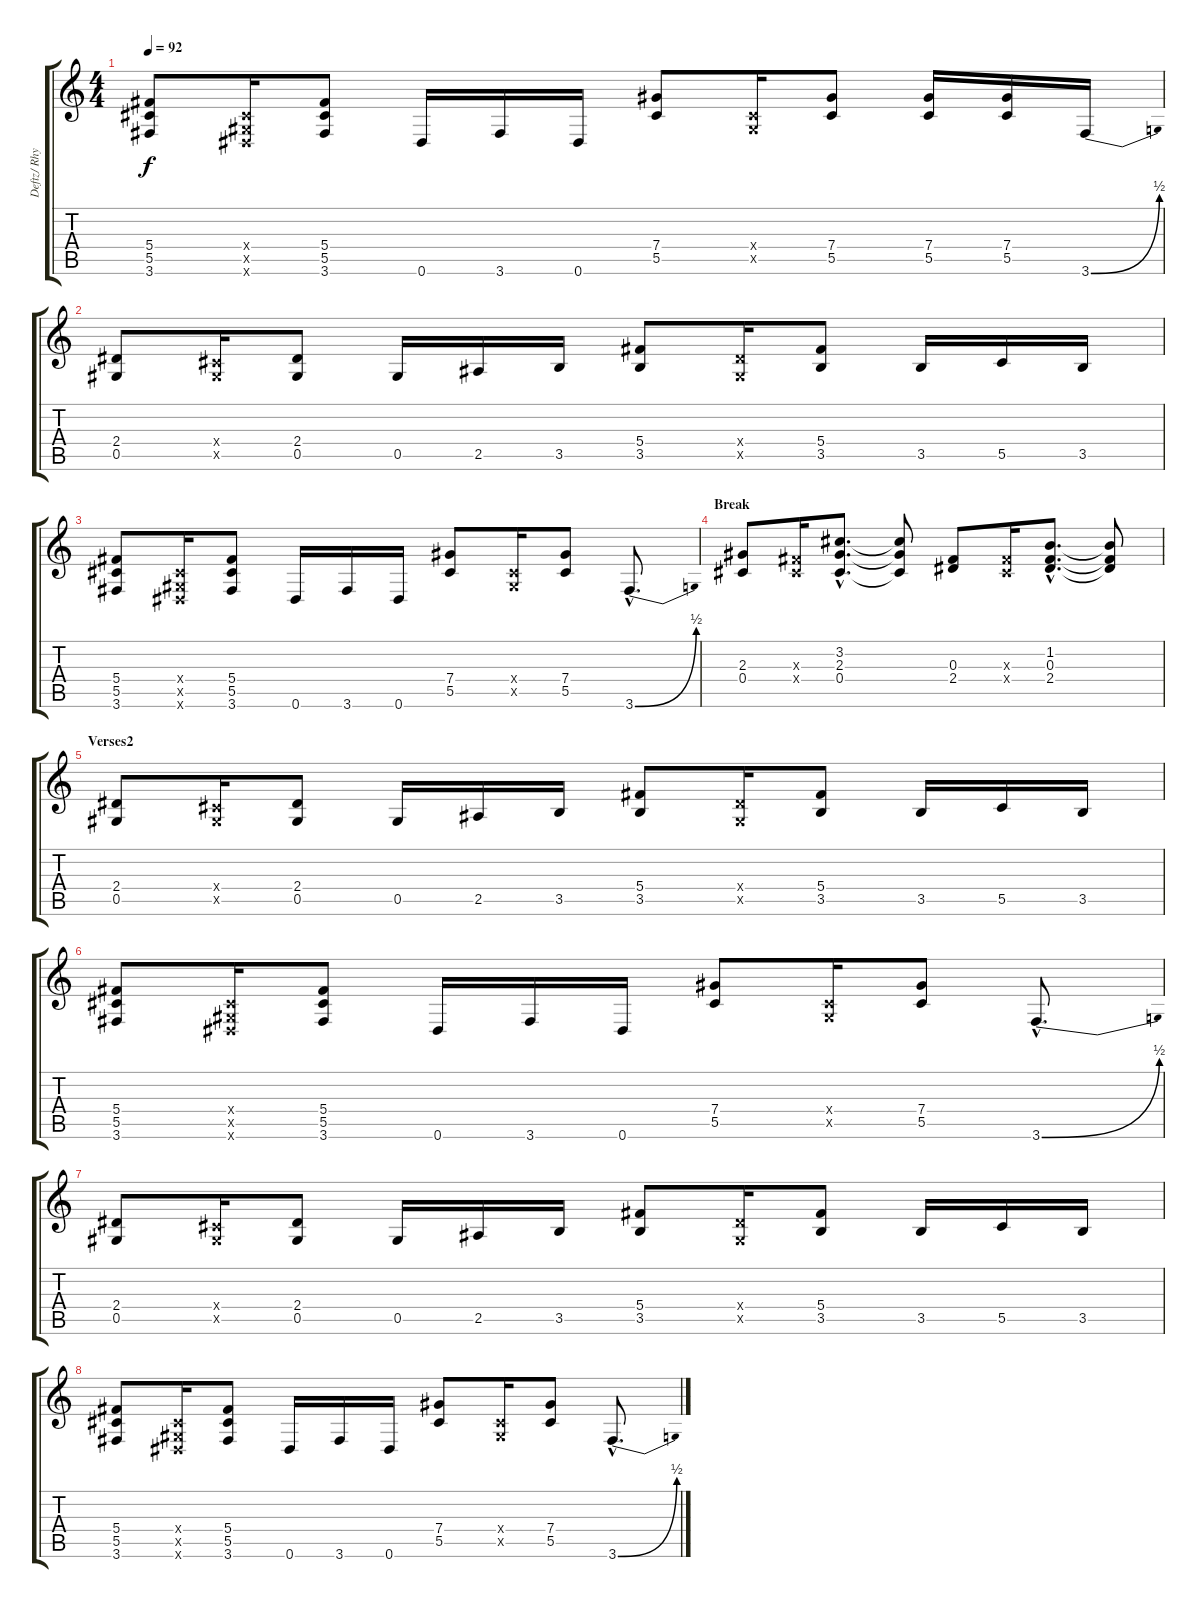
\track ("Deftz/ Rhythm" "Deftz/ Rhy") {instrument overdrivenguitar}
\staff {score tabs}
\tuning (Eb4 Bb3 Gb3 Db3 Ab2 Eb2) {hide}
\ts (4 4)
\tempo 92
\clef g2
\ks c
(5.4 5.5 3.6).8{dy f} (0.4{x} 0.5{x} 0.6{x}).16 (5.4 5.5 3.6).8 0.6.16 3.6.16 0.6.16 (7.4 5.5).8 (0.4{x} 0.5{x}).16 (7.4 5.5).8 (7.4 5.5).16 (7.4 5.5).16 3.6{be (bend 0 0 60 2)}.16 |
(2.4 0.5).8 (0.4{x} 0.5{x}).16 (2.4 0.5).8 0.5.16 2.5.16 3.5.16 (5.4 3.5).8 (2.4{x} 0.5{x}).16 (5.4 3.5).8 3.5.16 5.5.16 3.5.16 |
(5.4 5.5 3.6).8 (0.4{x} 0.5{x} 0.6{x}).16 (5.4 5.5 3.6).8 0.6.16 3.6.16 0.6.16 (7.4 5.5).8 (0.4{x} 0.5{x}).16 (7.4 5.5).8 3.6{be (bend 0 0 60 2) hac}.8{d} |
\section ("" "Break")
(2.3 0.4).8 (0.3{x} 0.4{x}).16 (3.2{hac} 2.3{hac} 0.4{hac}).8{d} (3.2{t} 2.3{t} 0.4{t}).8 (0.3 2.4).8 (0.3{x} 0.4{x}).16 (1.2{hac} 0.3{hac} 2.4{hac}).8{d} (1.2{t} 0.3{t} 2.4{t}).8 |
\section ("" "Verses2")
(2.4 0.5).8 (0.4{x} 0.5{x}).16 (2.4 0.5).8 0.5.16 2.5.16 3.5.16 (5.4 3.5).8 (2.4{x} 0.5{x}).16 (5.4 3.5).8 3.5.16 5.5.16 3.5.16 |
(5.4 5.5 3.6).8 (0.4{x} 0.5{x} 0.6{x}).16 (5.4 5.5 3.6).8 0.6.16 3.6.16 0.6.16 (7.4 5.5).8 (0.4{x} 0.5{x}).16 (7.4 5.5).8 3.6{be (bend 0 0 60 2) hac}.8{d} |
(2.4 0.5).8 (0.4{x} 0.5{x}).16 (2.4 0.5).8 0.5.16 2.5.16 3.5.16 (5.4 3.5).8 (2.4{x} 0.5{x}).16 (5.4 3.5).8 3.5.16 5.5.16 3.5.16 |
(5.4 5.5 3.6).8 (0.4{x} 0.5{x} 0.6{x}).16 (5.4 5.5 3.6).8 0.6.16 3.6.16 0.6.16 (7.4 5.5).8 (0.4{x} 0.5{x}).16 (7.4 5.5).8 3.6{be (bend 0 0 60 2) hac}.8{d}
